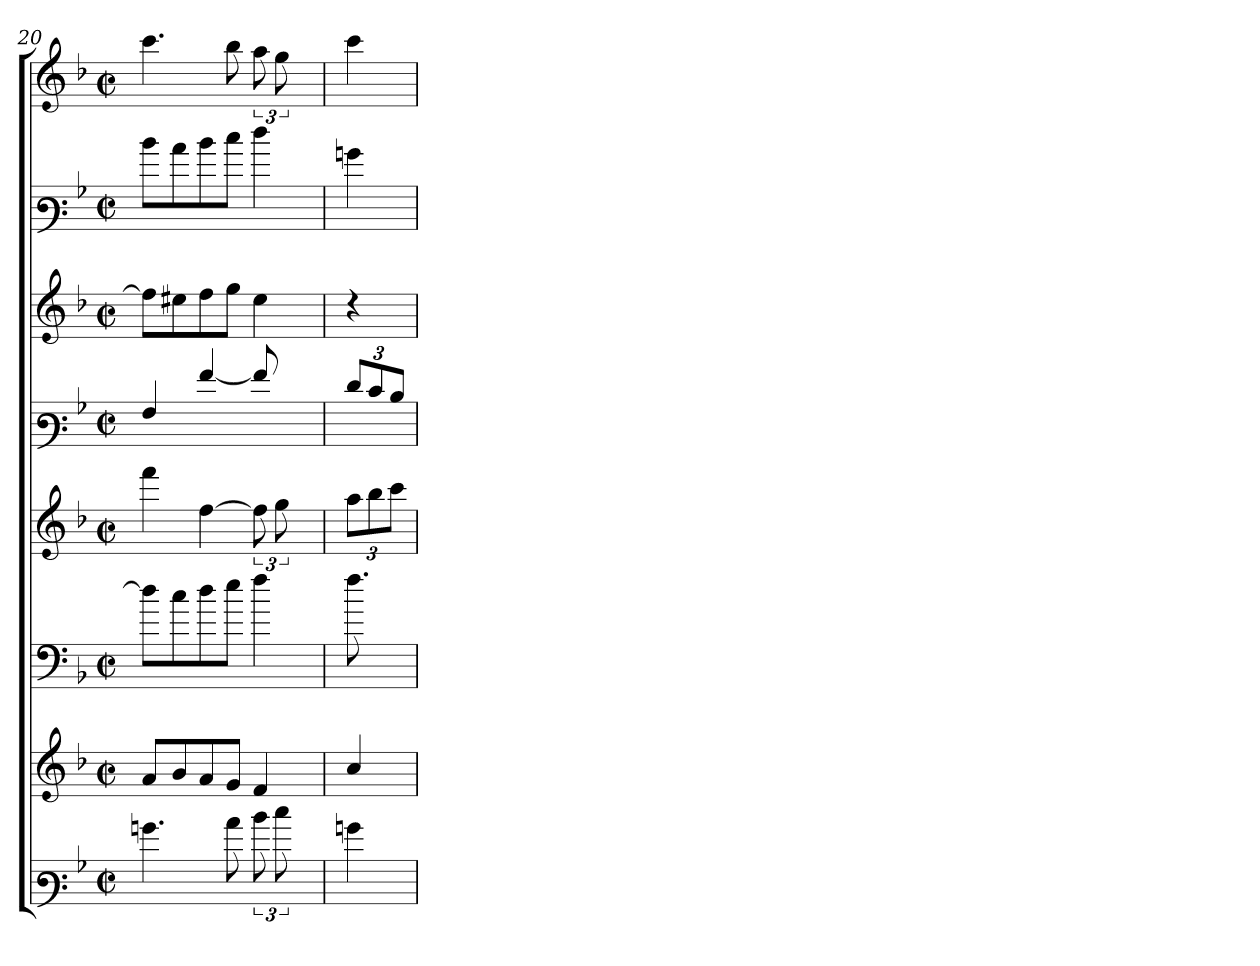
**kern	**kern	**kern	**kern	**kern	**kern	**kern	**kern
*part8	*part7	*part6	*part5	*part4	*part3	*part2	*part1
*staff8	*staff7	*staff6	*staff5	*staff4	*staff3	*staff2	*staff1
*I'V	*I'V	*I'V	*I'V	*I'V	*I'V	*I'V	*I'V
*clefF3	*clefG3	*clefF4	*clefG3	*clefF3	*clefG3	*clefF3	*clefG3
*k[b-]	*k[b-]	*k[b-]	*k[b-]	*k[b-]	*k[b-]	*k[b-]	*k[b-]
*M2/2	*M2/2	*M2/2	*M2/2	*M2/2	*M2/2	*M2/2	*M2/2
*met(c|)	*met(c|)	*met(c|)	*met(c|)	*met(c|)	*met(c|)	*met(c|)	*met(c|)
=20	=20	=20	=20	=20	=20	=20	=20
4.bn\	8f/L	8dd\L]	4ddd\	4A/	8dd\L]	8dd\L	4.aa\
.	8g/	8cc\	.	.	8cc#X\	8cc\	.
.	8f/	8dd\	[>4dd\	[<4a/	8dd\	8dd\	.
8cc\	8e/J	8ee\J	.	.	8ee\J	8ee\J	8gg\
12dd\L	4d/	4ff\	12dd\L]	8a/L]	4cc#\	4ff\	12ff\L
12ee\	.	.	12ee\	.	.	.	12ee\
.	.	.	.	8ryy	.	.	.
12ryy	.	.	12ryy	.	.	.	12ryy
=21	=21	=21	=21	=21	=21	=21	=21
4bn\	4a/	8.ff\L	12ff\L	12f/L	4rb	4bn\	4aa\
.	.	.	12gg\	12e/	.	.	.
.	.	.	12aa\J	12d/J	.	.	.
.	.	16ryy	.	.	.	.	.
=	=	=	=	=	=	=	=
*-	*-	*-	*-	*-	*-	*-	*-
